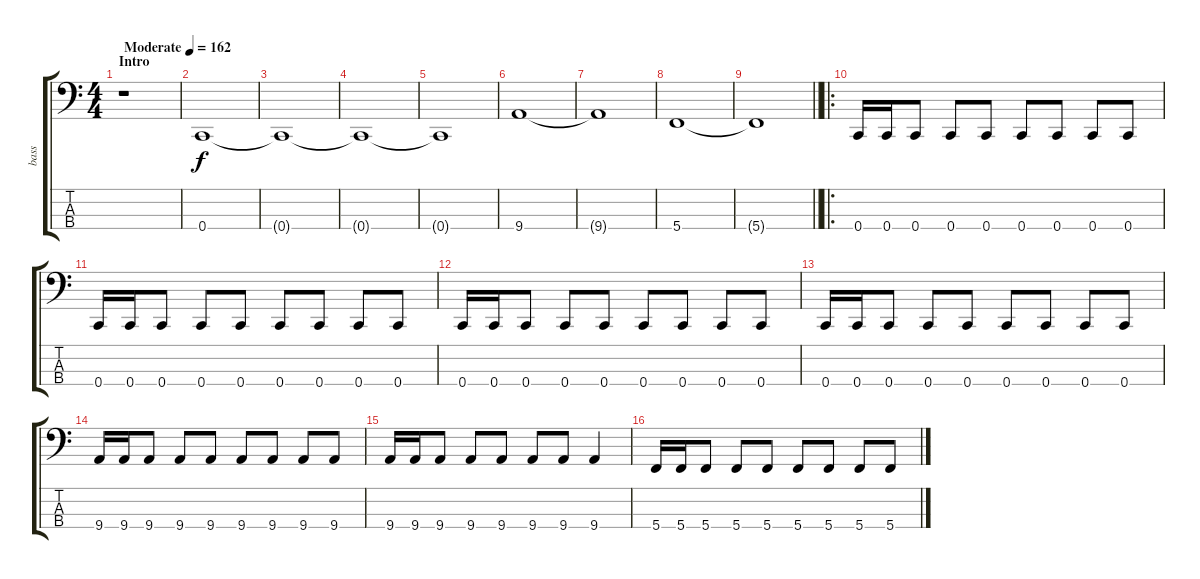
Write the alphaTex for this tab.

\track ("bass" "bass") {instrument electricbasspick}
\staff {score tabs}
\tuning (F2 C2 G1 C1) {hide}
\ts (4 4)
\section ("" "Intro")
\tempo (162 "Moderate")
\clef f4
\ks c
r.1{dy f instrument electricbasspick} |
0.4.1 |
0.4{t}.1 |
0.4{t}.1 |
0.4{t}.1 |
9.4.1 |
9.4{t}.1 |
5.4.1 |
\barLineRight lightlight
5.4{t}.1 |
\ro
0.4.16 0.4.16 0.4.8 0.4.8 0.4.8 0.4.8 0.4.8 0.4.8 0.4.8 |
0.4.16 0.4.16 0.4.8 0.4.8 0.4.8 0.4.8 0.4.8 0.4.8 0.4.8 |
0.4.16 0.4.16 0.4.8 0.4.8 0.4.8 0.4.8 0.4.8 0.4.8 0.4.8 |
0.4.16 0.4.16 0.4.8 0.4.8 0.4.8 0.4.8 0.4.8 0.4.8 0.4.8 |
9.4.16 9.4.16 9.4.8 9.4.8 9.4.8 9.4.8 9.4.8 9.4.8 9.4.8 |
9.4.16 9.4.16 9.4.8 9.4.8 9.4.8 9.4.8 9.4.8 9.4.4 |
5.4.16 5.4.16 5.4.8 5.4.8 5.4.8 5.4.8 5.4.8 5.4.8 5.4.8
